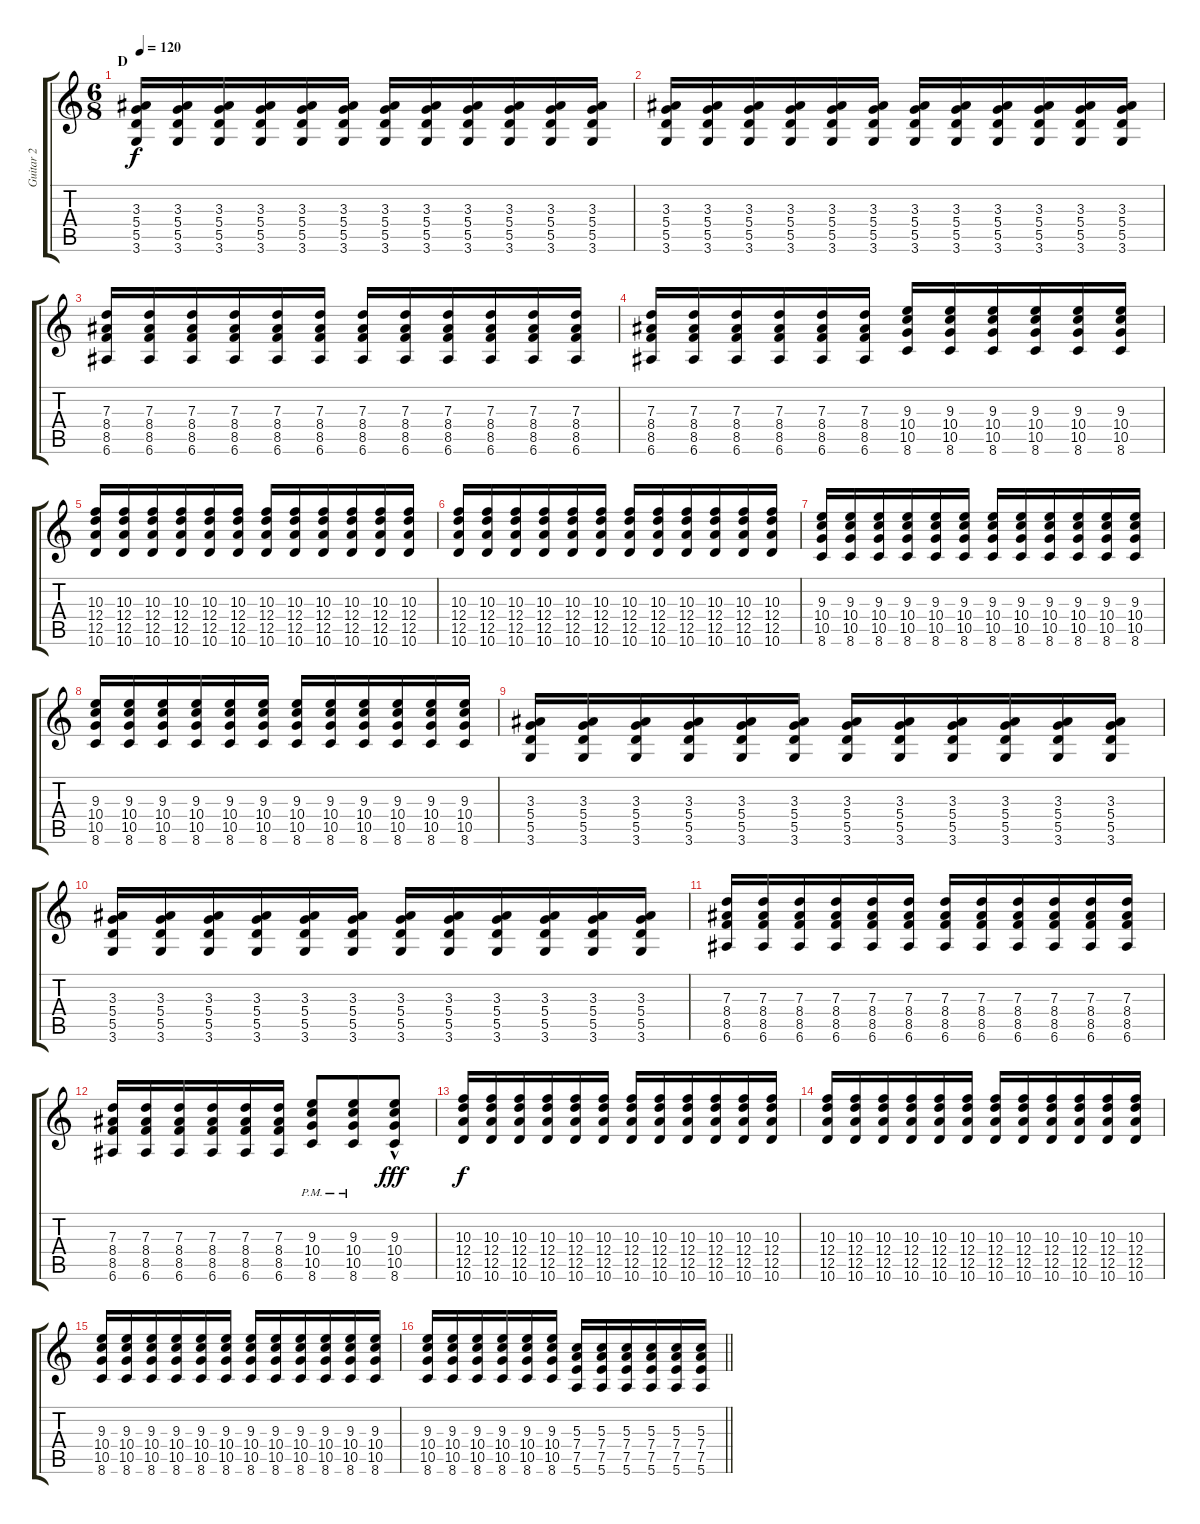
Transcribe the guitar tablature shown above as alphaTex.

\track ("Guitar 2" "Guitar 2") {instrument electricguitarclean}
\staff {score tabs}
\tuning (E4 B3 G3 D3 A2 E2) {hide}
\ts (6 8)
\section ("" "D")
\tempo 120
\clef g2
\ks c
(3.3 5.4 5.5 3.6).16{dy f} (3.3 5.4 5.5 3.6).16 (3.3 5.4 5.5 3.6).16 (3.3 5.4 5.5 3.6).16 (3.3 5.4 5.5 3.6).16 (3.3 5.4 5.5 3.6).16 (3.3 5.4 5.5 3.6).16 (3.3 5.4 5.5 3.6).16 (3.3 5.4 5.5 3.6).16 (3.3 5.4 5.5 3.6).16 (3.3 5.4 5.5 3.6).16 (3.3 5.4 5.5 3.6).16 |
(3.3 5.4 5.5 3.6).16 (3.3 5.4 5.5 3.6).16 (3.3 5.4 5.5 3.6).16 (3.3 5.4 5.5 3.6).16 (3.3 5.4 5.5 3.6).16 (3.3 5.4 5.5 3.6).16 (3.3 5.4 5.5 3.6).16 (3.3 5.4 5.5 3.6).16 (3.3 5.4 5.5 3.6).16 (3.3 5.4 5.5 3.6).16 (3.3 5.4 5.5 3.6).16 (3.3 5.4 5.5 3.6).16 |
(7.3 8.4 8.5 6.6).16 (7.3 8.4 8.5 6.6).16 (7.3 8.4 8.5 6.6).16 (7.3 8.4 8.5 6.6).16 (7.3 8.4 8.5 6.6).16 (7.3 8.4 8.5 6.6).16 (7.3 8.4 8.5 6.6).16 (7.3 8.4 8.5 6.6).16 (7.3 8.4 8.5 6.6).16 (7.3 8.4 8.5 6.6).16 (7.3 8.4 8.5 6.6).16 (7.3 8.4 8.5 6.6).16 |
(7.3 8.4 8.5 6.6).16 (7.3 8.4 8.5 6.6).16 (7.3 8.4 8.5 6.6).16 (7.3 8.4 8.5 6.6).16 (7.3 8.4 8.5 6.6).16 (7.3 8.4 8.5 6.6).16 (9.3 10.4 10.5 8.6).16 (9.3 10.4 10.5 8.6).16 (9.3 10.4 10.5 8.6).16 (9.3 10.4 10.5 8.6).16 (9.3 10.4 10.5 8.6).16 (9.3 10.4 10.5 8.6).16 |
(10.3 12.4 12.5 10.6).16 (10.3 12.4 12.5 10.6).16 (10.3 12.4 12.5 10.6).16 (10.3 12.4 12.5 10.6).16 (10.3 12.4 12.5 10.6).16 (10.3 12.4 12.5 10.6).16 (10.3 12.4 12.5 10.6).16 (10.3 12.4 12.5 10.6).16 (10.3 12.4 12.5 10.6).16 (10.3 12.4 12.5 10.6).16 (10.3 12.4 12.5 10.6).16 (10.3 12.4 12.5 10.6).16 |
(10.3 12.4 12.5 10.6).16 (10.3 12.4 12.5 10.6).16 (10.3 12.4 12.5 10.6).16 (10.3 12.4 12.5 10.6).16 (10.3 12.4 12.5 10.6).16 (10.3 12.4 12.5 10.6).16 (10.3 12.4 12.5 10.6).16 (10.3 12.4 12.5 10.6).16 (10.3 12.4 12.5 10.6).16 (10.3 12.4 12.5 10.6).16 (10.3 12.4 12.5 10.6).16 (10.3 12.4 12.5 10.6).16 |
(9.3 10.4 10.5 8.6).16 (9.3 10.4 10.5 8.6).16 (9.3 10.4 10.5 8.6).16 (9.3 10.4 10.5 8.6).16 (9.3 10.4 10.5 8.6).16 (9.3 10.4 10.5 8.6).16 (9.3 10.4 10.5 8.6).16 (9.3 10.4 10.5 8.6).16 (9.3 10.4 10.5 8.6).16 (9.3 10.4 10.5 8.6).16 (9.3 10.4 10.5 8.6).16 (9.3 10.4 10.5 8.6).16 |
(9.3 10.4 10.5 8.6).16 (9.3 10.4 10.5 8.6).16 (9.3 10.4 10.5 8.6).16 (9.3 10.4 10.5 8.6).16 (9.3 10.4 10.5 8.6).16 (9.3 10.4 10.5 8.6).16 (9.3 10.4 10.5 8.6).16 (9.3 10.4 10.5 8.6).16 (9.3 10.4 10.5 8.6).16 (9.3 10.4 10.5 8.6).16 (9.3 10.4 10.5 8.6).16 (9.3 10.4 10.5 8.6).16 |
(3.3 5.4 5.5 3.6).16 (3.3 5.4 5.5 3.6).16 (3.3 5.4 5.5 3.6).16 (3.3 5.4 5.5 3.6).16 (3.3 5.4 5.5 3.6).16 (3.3 5.4 5.5 3.6).16 (3.3 5.4 5.5 3.6).16 (3.3 5.4 5.5 3.6).16 (3.3 5.4 5.5 3.6).16 (3.3 5.4 5.5 3.6).16 (3.3 5.4 5.5 3.6).16 (3.3 5.4 5.5 3.6).16 |
(3.3 5.4 5.5 3.6).16 (3.3 5.4 5.5 3.6).16 (3.3 5.4 5.5 3.6).16 (3.3 5.4 5.5 3.6).16 (3.3 5.4 5.5 3.6).16 (3.3 5.4 5.5 3.6).16 (3.3 5.4 5.5 3.6).16 (3.3 5.4 5.5 3.6).16 (3.3 5.4 5.5 3.6).16 (3.3 5.4 5.5 3.6).16 (3.3 5.4 5.5 3.6).16 (3.3 5.4 5.5 3.6).16 |
(7.3 8.4 8.5 6.6).16 (7.3 8.4 8.5 6.6).16 (7.3 8.4 8.5 6.6).16 (7.3 8.4 8.5 6.6).16 (7.3 8.4 8.5 6.6).16 (7.3 8.4 8.5 6.6).16 (7.3 8.4 8.5 6.6).16 (7.3 8.4 8.5 6.6).16 (7.3 8.4 8.5 6.6).16 (7.3 8.4 8.5 6.6).16 (7.3 8.4 8.5 6.6).16 (7.3 8.4 8.5 6.6).16 |
(7.3 8.4 8.5 6.6).16 (7.3 8.4 8.5 6.6).16 (7.3 8.4 8.5 6.6).16 (7.3 8.4 8.5 6.6).16 (7.3 8.4 8.5 6.6).16 (7.3 8.4 8.5 6.6).16 (9.3{pm} 10.4{pm} 10.5{pm} 8.6{pm}).8 (9.3{pm} 10.4{pm} 10.5{pm} 8.6{pm}).8 (9.3{hac} 10.4{hac} 10.5{hac} 8.6{hac}).8{dy fff} |
(10.3 12.4 12.5 10.6).16{dy f} (10.3 12.4 12.5 10.6).16 (10.3 12.4 12.5 10.6).16 (10.3 12.4 12.5 10.6).16 (10.3 12.4 12.5 10.6).16 (10.3 12.4 12.5 10.6).16 (10.3 12.4 12.5 10.6).16 (10.3 12.4 12.5 10.6).16 (10.3 12.4 12.5 10.6).16 (10.3 12.4 12.5 10.6).16 (10.3 12.4 12.5 10.6).16 (10.3 12.4 12.5 10.6).16 |
(10.3 12.4 12.5 10.6).16 (10.3 12.4 12.5 10.6).16 (10.3 12.4 12.5 10.6).16 (10.3 12.4 12.5 10.6).16 (10.3 12.4 12.5 10.6).16 (10.3 12.4 12.5 10.6).16 (10.3 12.4 12.5 10.6).16 (10.3 12.4 12.5 10.6).16 (10.3 12.4 12.5 10.6).16 (10.3 12.4 12.5 10.6).16 (10.3 12.4 12.5 10.6).16 (10.3 12.4 12.5 10.6).16 |
(9.3 10.4 10.5 8.6).16 (9.3 10.4 10.5 8.6).16 (9.3 10.4 10.5 8.6).16 (9.3 10.4 10.5 8.6).16 (9.3 10.4 10.5 8.6).16 (9.3 10.4 10.5 8.6).16 (9.3 10.4 10.5 8.6).16 (9.3 10.4 10.5 8.6).16 (9.3 10.4 10.5 8.6).16 (9.3 10.4 10.5 8.6).16 (9.3 10.4 10.5 8.6).16 (9.3 10.4 10.5 8.6).16 |
\barLineRight lightlight
(9.3 10.4 10.5 8.6).16 (9.3 10.4 10.5 8.6).16 (9.3 10.4 10.5 8.6).16 (9.3 10.4 10.5 8.6).16 (9.3 10.4 10.5 8.6).16 (9.3 10.4 10.5 8.6).16 (5.3 7.4 7.5 5.6).16 (5.3 7.4 7.5 5.6).16 (5.3 7.4 7.5 5.6).16 (5.3 7.4 7.5 5.6).16 (5.3 7.4 7.5 5.6).16 (5.3 7.4 7.5 5.6).16
